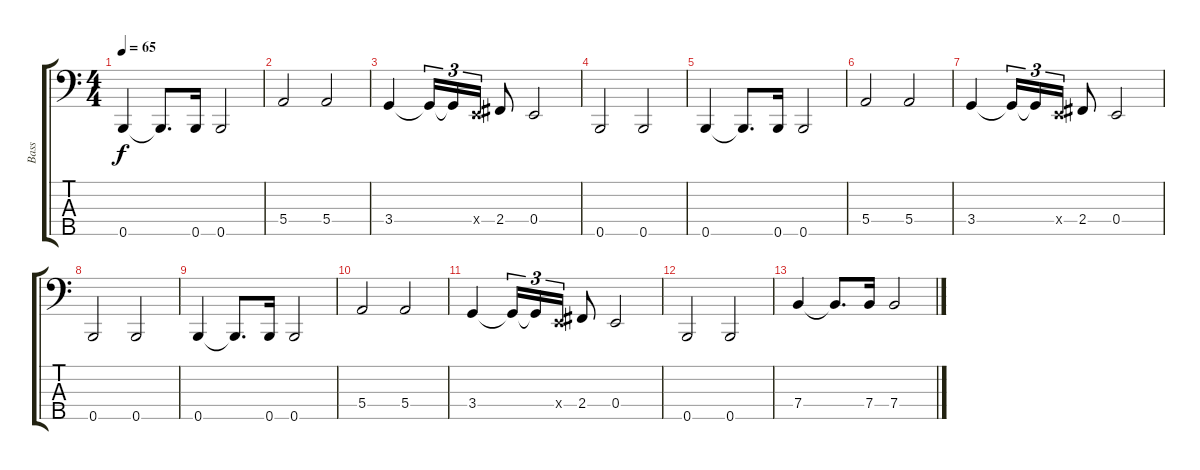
\track ("Bass" "Bass") {instrument electricbassfinger}
\staff {score tabs}
\tuning (G2 D2 A1 E1 B0) {hide}
\ts (4 4)
\tempo 65
\clef f4
\ks c
0.5.4{dy f} 0.5{t}.8{d} 0.5.16 0.5.2 |
5.4.2 5.4.2 |
3.4.4 3.4{t}.16{tu (3 2)} 3.4{t}.16{tu (3 2)} 0.4{x}.16{tu (3 2)} 2.4.8 0.4.2 |
0.5.2 0.5.2 |
0.5.4 0.5{t}.8{d} 0.5.16 0.5.2 |
5.4.2 5.4.2 |
3.4.4 3.4{t}.16{tu (3 2)} 3.4{t}.16{tu (3 2)} 0.4{x}.16{tu (3 2)} 2.4.8 0.4.2 |
0.5.2 0.5.2 |
0.5.4 0.5{t}.8{d} 0.5.16 0.5.2 |
5.4.2 5.4.2 |
3.4.4 3.4{t}.16{tu (3 2)} 3.4{t}.16{tu (3 2)} 0.4{x}.16{tu (3 2)} 2.4.8 0.4.2 |
0.5.2 0.5.2 |
7.4.4 7.4{t}.8{d} 7.4.16 7.4.2
